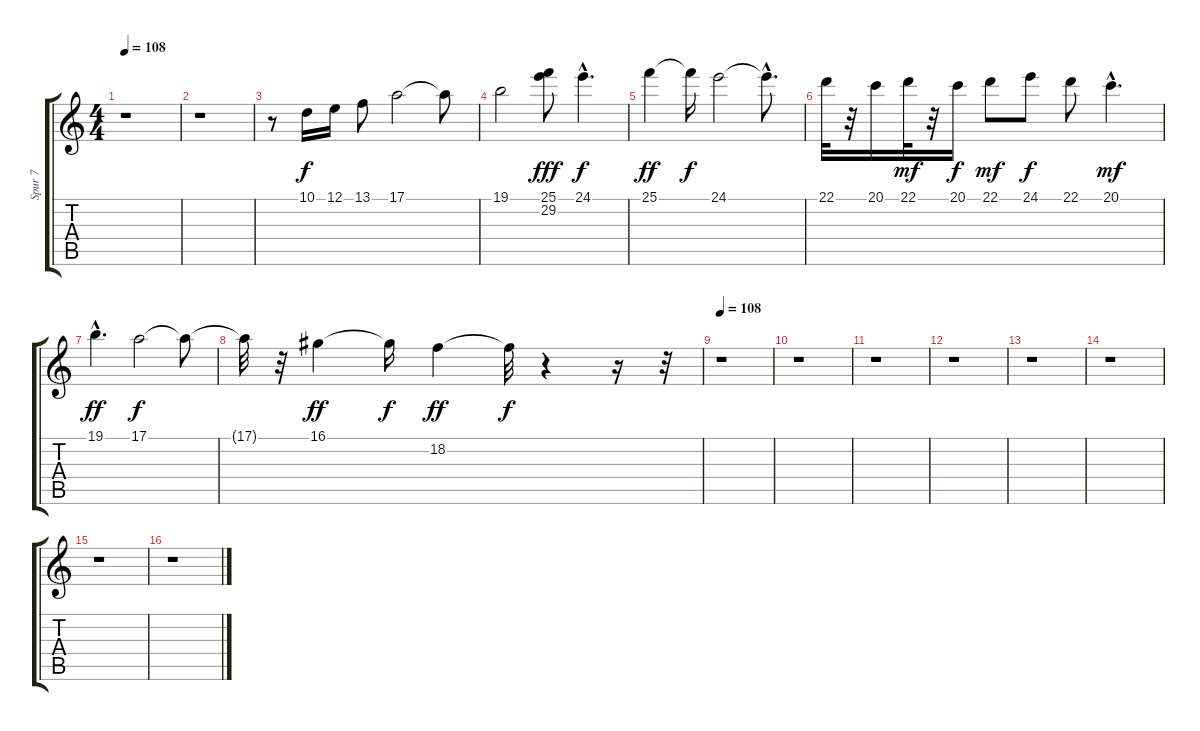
\track ("Spur 7" "Spur 7") {instrument rockorgan}
\staff {score tabs}
\tuning (E4 B3 G3 D3 A2 E2) {hide}
\ts (4 4)
\tempo 108
\clef g2
\ks c
r.1{dy ff} |
r.1 |
r.8 10.1.16{dy f} 12.1.16 13.1.8 17.1.2 17.1{t}.8 |
19.1.2 (25.1 29.2).8{dy fff} 24.1{hac}.4{d dy f} |
25.1.4{dy ff} 25.1{t}.16{dy f} 24.1.2 24.1{hac t}.8{d} |
22.1.32 r.32 20.1.16 22.1.32{dy mf} r.32 20.1.16{dy f} 22.1.8{dy mf} 24.1.8{dy f} 22.1.8 20.1{hac}.4{d dy mf} |
19.1{hac}.4{d dy ff} 17.1.2{dy f} 17.1{t}.8 |
17.1{t}.32 r.32 16.1.4{dy ff} 16.1{t}.16{dy f} 18.2.4{dy ff} 18.2{t}.32{dy f} r.4 r.16 r.32 |
\tempo 108
r.1 |
r.1 |
r.1 |
r.1 |
r.1 |
r.1 |
r.1 |
r.1
